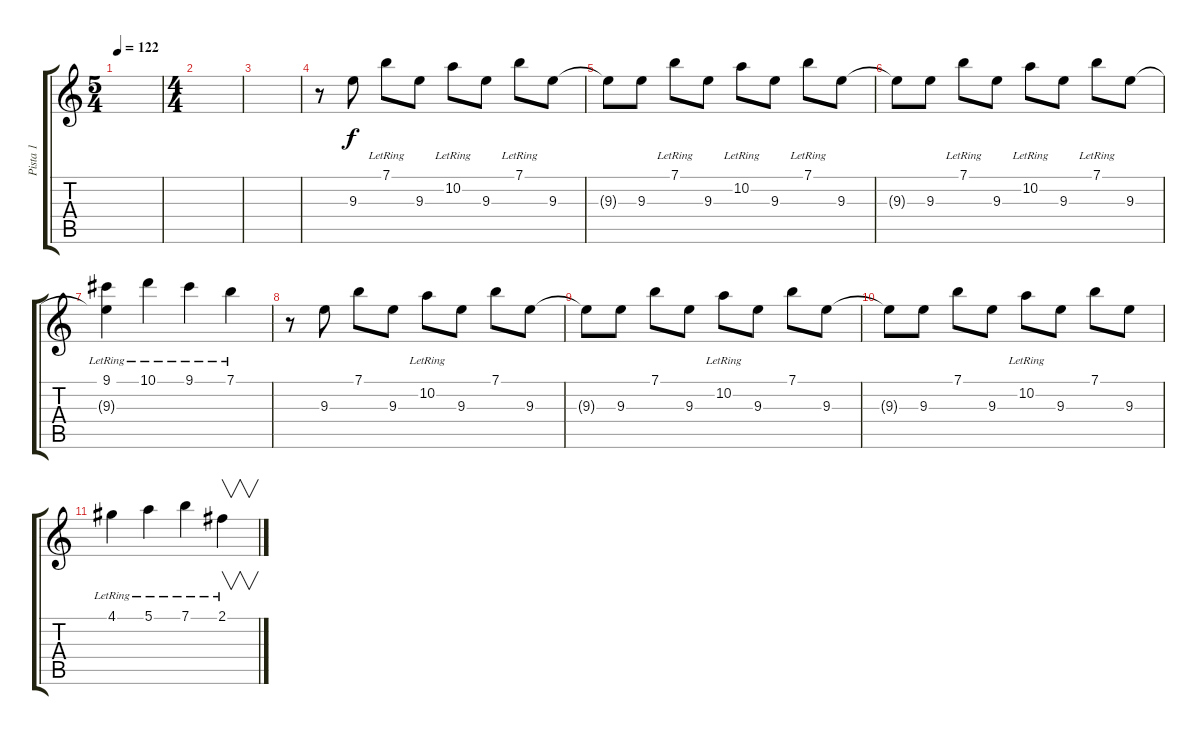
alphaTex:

\track ("Pista 1" "Pista 1") {instrument overdrivenguitar}
\staff {score tabs}
\tuning (E4 B3 G3 D3 A2 E2) {hide}
\ts (5 4)
\tempo 122
\clef g2
\ks c
|
\ts (4 4)
|
|
r.8 9.3.8 7.1{lr}.8 9.3.8 10.2{lr}.8 9.3.8 7.1{lr}.8 9.3.8 |
9.3{t}.8 9.3.8 7.1{lr}.8 9.3.8 10.2{lr}.8 9.3.8 7.1{lr}.8 9.3.8 |
9.3{t}.8 9.3.8 7.1{lr}.8 9.3.8 10.2{lr}.8 9.3.8 7.1{lr}.8 9.3.8 |
(9.1{lr} 9.3{t}).4 10.1{lr}.4 9.1{lr}.4 7.1{lr}.4 |
r.8 9.3.8 7.1.8 9.3.8 10.2{lr}.8 9.3.8 7.1.8 9.3.8 |
9.3{t}.8 9.3.8 7.1.8 9.3.8 10.2{lr}.8 9.3.8 7.1.8 9.3.8 |
9.3{t}.8 9.3.8 7.1.8 9.3.8 10.2{lr}.8 9.3.8 7.1.8 9.3.8 |
4.1{lr}.4 5.1{lr}.4 7.1{lr}.4 2.1{lr}.4{v}
